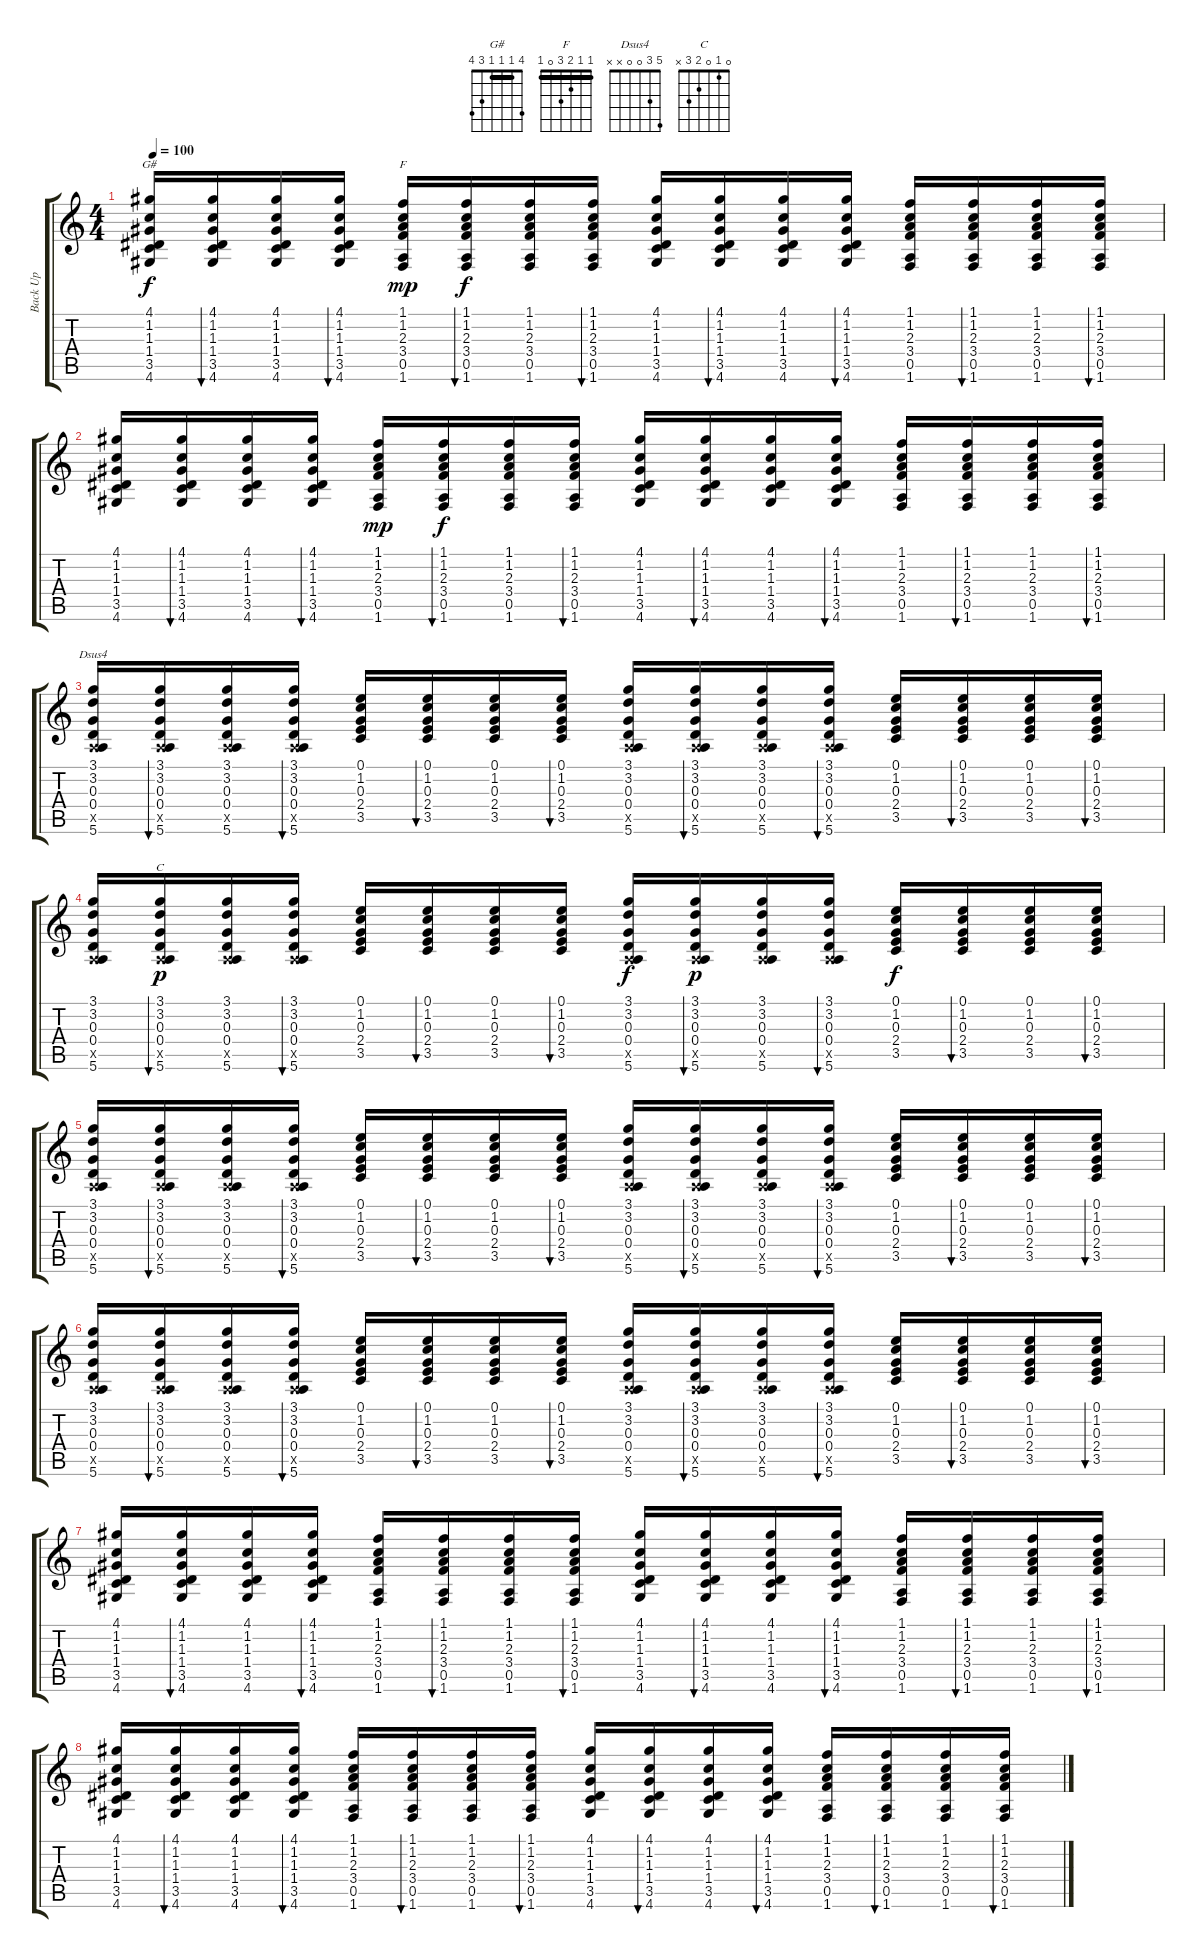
\track ("Back Up" "Back Up") {instrument acousticguitarsteel}
\staff {score tabs}
\tuning (E4 B3 G3 D3 A2 E2) {hide}
\chord ("G#" 4 1 1 1 3 4) {barre 1}
\chord ("F" 1 1 2 3 0 1) {barre 1}
\chord ("Dsus4" 5 3 0 0 x x)
\chord ("C" 0 1 0 2 3 x)
\ts (4 4)
\tempo 100
\clef g2
\ks c
(4.1 1.2 1.3 1.4 3.5 4.6).16{ch "G#" dy f} (4.1 1.2 1.3 1.4 3.5 4.6).16{bu 60} (4.1 1.2 1.3 1.4 3.5 4.6).16 (4.1 1.2 1.3 1.4 3.5 4.6).16{bu 60} (1.1 1.2 2.3 3.4 0.5 1.6).16{ch "F" dy mp} (1.1 1.2 2.3 3.4 0.5 1.6).16{bu 60 dy f} (1.1 1.2 2.3 3.4 0.5 1.6).16 (1.1 1.2 2.3 3.4 0.5 1.6).16{bu 60} (4.1 1.2 1.3 1.4 3.5 4.6).16 (4.1 1.2 1.3 1.4 3.5 4.6).16{bu 60} (4.1 1.2 1.3 1.4 3.5 4.6).16 (4.1 1.2 1.3 1.4 3.5 4.6).16{bu 60} (1.1 1.2 2.3 3.4 0.5 1.6).16 (1.1 1.2 2.3 3.4 0.5 1.6).16{bu 60} (1.1 1.2 2.3 3.4 0.5 1.6).16 (1.1 1.2 2.3 3.4 0.5 1.6).16{bu 60} |
(4.1 1.2 1.3 1.4 3.5 4.6).16 (4.1 1.2 1.3 1.4 3.5 4.6).16{bu 60} (4.1 1.2 1.3 1.4 3.5 4.6).16 (4.1 1.2 1.3 1.4 3.5 4.6).16{bu 60} (1.1 1.2 2.3 3.4 0.5 1.6).16{dy mp} (1.1 1.2 2.3 3.4 0.5 1.6).16{bu 60 dy f} (1.1 1.2 2.3 3.4 0.5 1.6).16 (1.1 1.2 2.3 3.4 0.5 1.6).16{bu 60} (4.1 1.2 1.3 1.4 3.5 4.6).16 (4.1 1.2 1.3 1.4 3.5 4.6).16{bu 60} (4.1 1.2 1.3 1.4 3.5 4.6).16 (4.1 1.2 1.3 1.4 3.5 4.6).16{bu 60} (1.1 1.2 2.3 3.4 0.5 1.6).16 (1.1 1.2 2.3 3.4 0.5 1.6).16{bu 60} (1.1 1.2 2.3 3.4 0.5 1.6).16 (1.1 1.2 2.3 3.4 0.5 1.6).16{bu 60} |
(3.1 3.2 0.3 0.4 0.5{x} 5.6).16{ch "Dsus4"} (3.1 3.2 0.3 0.4 0.5{x} 5.6).16{bu 60} (3.1 3.2 0.3 0.4 0.5{x} 5.6).16 (3.1 3.2 0.3 0.4 0.5{x} 5.6).16{bu 60} (0.1 1.2 0.3 2.4 3.5).16 (0.1 1.2 0.3 2.4 3.5).16{bu 60} (0.1 1.2 0.3 2.4 3.5).16 (0.1 1.2 0.3 2.4 3.5).16{bu 60} (3.1 3.2 0.3 0.4 0.5{x} 5.6).16 (3.1 3.2 0.3 0.4 0.5{x} 5.6).16{bu 60} (3.1 3.2 0.3 0.4 0.5{x} 5.6).16 (3.1 3.2 0.3 0.4 0.5{x} 5.6).16{bu 60} (0.1 1.2 0.3 2.4 3.5).16 (0.1 1.2 0.3 2.4 3.5).16{bu 60} (0.1 1.2 0.3 2.4 3.5).16 (0.1 1.2 0.3 2.4 3.5).16{bu 60} |
(3.1 3.2 0.3 0.4 0.5{x} 5.6).16 (3.1 3.2 0.3 0.4 0.5{x} 5.6).16{bu 60 ch "C" dy p} (3.1 3.2 0.3 0.4 0.5{x} 5.6).16 (3.1 3.2 0.3 0.4 0.5{x} 5.6).16{bu 60} (0.1 1.2 0.3 2.4 3.5).16 (0.1 1.2 0.3 2.4 3.5).16{bu 60} (0.1 1.2 0.3 2.4 3.5).16 (0.1 1.2 0.3 2.4 3.5).16{bu 60} (3.1 3.2 0.3 0.4 0.5{x} 5.6).16{dy f} (3.1 3.2 0.3 0.4 0.5{x} 5.6).16{bu 60 dy p} (3.1 3.2 0.3 0.4 0.5{x} 5.6).16 (3.1 3.2 0.3 0.4 0.5{x} 5.6).16{bu 60} (0.1 1.2 0.3 2.4 3.5).16{dy f} (0.1 1.2 0.3 2.4 3.5).16{bu 60} (0.1 1.2 0.3 2.4 3.5).16 (0.1 1.2 0.3 2.4 3.5).16{bu 60} |
(3.1 3.2 0.3 0.4 0.5{x} 5.6).16 (3.1 3.2 0.3 0.4 0.5{x} 5.6).16{bu 60} (3.1 3.2 0.3 0.4 0.5{x} 5.6).16 (3.1 3.2 0.3 0.4 0.5{x} 5.6).16{bu 60} (0.1 1.2 0.3 2.4 3.5).16 (0.1 1.2 0.3 2.4 3.5).16{bu 60} (0.1 1.2 0.3 2.4 3.5).16 (0.1 1.2 0.3 2.4 3.5).16{bu 60} (3.1 3.2 0.3 0.4 0.5{x} 5.6).16 (3.1 3.2 0.3 0.4 0.5{x} 5.6).16{bu 60} (3.1 3.2 0.3 0.4 0.5{x} 5.6).16 (3.1 3.2 0.3 0.4 0.5{x} 5.6).16{bu 60} (0.1 1.2 0.3 2.4 3.5).16 (0.1 1.2 0.3 2.4 3.5).16{bu 60} (0.1 1.2 0.3 2.4 3.5).16 (0.1 1.2 0.3 2.4 3.5).16{bu 60} |
(3.1 3.2 0.3 0.4 0.5{x} 5.6).16 (3.1 3.2 0.3 0.4 0.5{x} 5.6).16{bu 60} (3.1 3.2 0.3 0.4 0.5{x} 5.6).16 (3.1 3.2 0.3 0.4 0.5{x} 5.6).16{bu 60} (0.1 1.2 0.3 2.4 3.5).16 (0.1 1.2 0.3 2.4 3.5).16{bu 60} (0.1 1.2 0.3 2.4 3.5).16 (0.1 1.2 0.3 2.4 3.5).16{bu 60} (3.1 3.2 0.3 0.4 0.5{x} 5.6).16 (3.1 3.2 0.3 0.4 0.5{x} 5.6).16{bu 60} (3.1 3.2 0.3 0.4 0.5{x} 5.6).16 (3.1 3.2 0.3 0.4 0.5{x} 5.6).16{bu 60} (0.1 1.2 0.3 2.4 3.5).16 (0.1 1.2 0.3 2.4 3.5).16{bu 60} (0.1 1.2 0.3 2.4 3.5).16 (0.1 1.2 0.3 2.4 3.5).16{bu 60} |
(4.1 1.2 1.3 1.4 3.5 4.6).16 (4.1 1.2 1.3 1.4 3.5 4.6).16{bu 60} (4.1 1.2 1.3 1.4 3.5 4.6).16 (4.1 1.2 1.3 1.4 3.5 4.6).16{bu 60} (1.1 1.2 2.3 3.4 0.5 1.6).16 (1.1 1.2 2.3 3.4 0.5 1.6).16{bu 60} (1.1 1.2 2.3 3.4 0.5 1.6).16 (1.1 1.2 2.3 3.4 0.5 1.6).16{bu 60} (4.1 1.2 1.3 1.4 3.5 4.6).16 (4.1 1.2 1.3 1.4 3.5 4.6).16{bu 60} (4.1 1.2 1.3 1.4 3.5 4.6).16 (4.1 1.2 1.3 1.4 3.5 4.6).16{bu 60} (1.1 1.2 2.3 3.4 0.5 1.6).16 (1.1 1.2 2.3 3.4 0.5 1.6).16{bu 60} (1.1 1.2 2.3 3.4 0.5 1.6).16 (1.1 1.2 2.3 3.4 0.5 1.6).16{bu 60} |
(4.1 1.2 1.3 1.4 3.5 4.6).16 (4.1 1.2 1.3 1.4 3.5 4.6).16{bu 60} (4.1 1.2 1.3 1.4 3.5 4.6).16 (4.1 1.2 1.3 1.4 3.5 4.6).16{bu 60} (1.1 1.2 2.3 3.4 0.5 1.6).16 (1.1 1.2 2.3 3.4 0.5 1.6).16{bu 60} (1.1 1.2 2.3 3.4 0.5 1.6).16 (1.1 1.2 2.3 3.4 0.5 1.6).16{bu 60} (4.1 1.2 1.3 1.4 3.5 4.6).16 (4.1 1.2 1.3 1.4 3.5 4.6).16{bu 60} (4.1 1.2 1.3 1.4 3.5 4.6).16 (4.1 1.2 1.3 1.4 3.5 4.6).16{bu 60} (1.1 1.2 2.3 3.4 0.5 1.6).16 (1.1 1.2 2.3 3.4 0.5 1.6).16{bu 60} (1.1 1.2 2.3 3.4 0.5 1.6).16 (1.1 1.2 2.3 3.4 0.5 1.6).16{bu 60}
